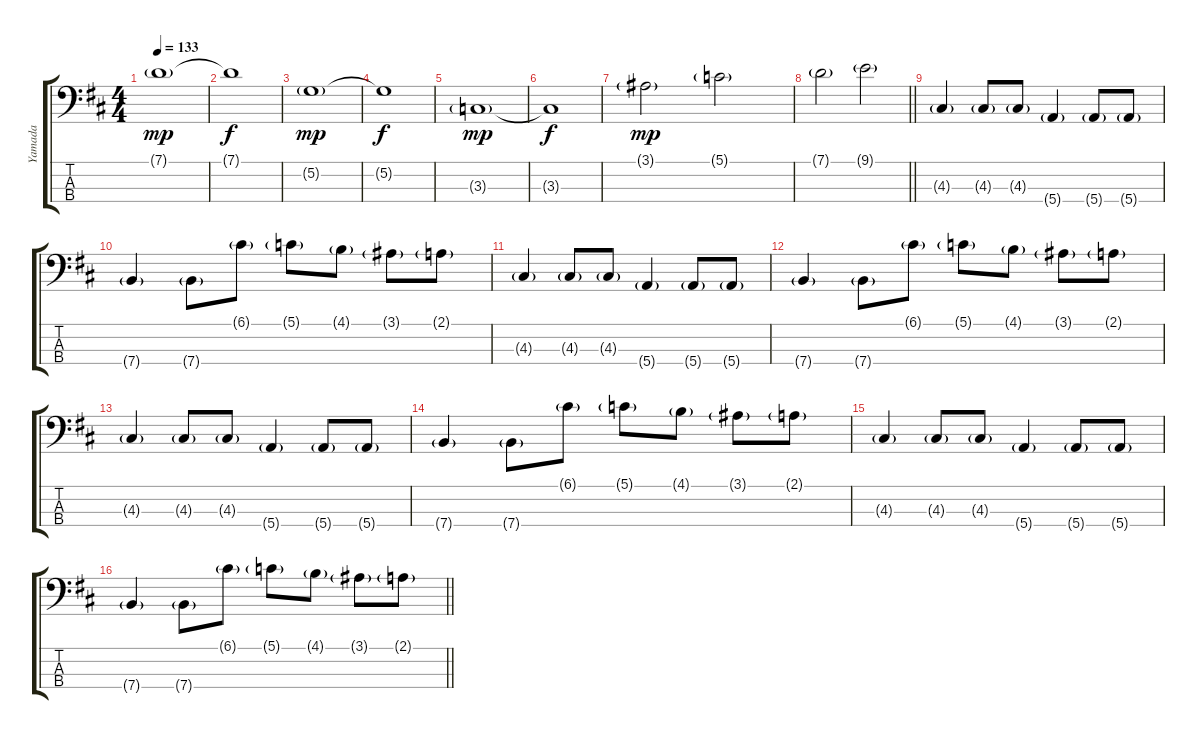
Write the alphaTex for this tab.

\track ("Yamada" "Yamada") {instrument electricbasspick}
\staff {score tabs}
\tuning (G2 D2 A1 E1) {hide}
\ts (4 4)
\tempo 133
\clef f4
\ks d
7.1{g}.1{dy mp} |
7.1{t}.1{dy f} |
5.2{g}.1{dy mp} |
5.2{t}.1{dy f} |
3.3{g}.1{dy mp} |
3.3{t}.1{dy f} |
3.1{g}.2{dy mp} 5.1{g}.2 |
\barLineRight lightlight
7.1{g}.2 9.1{g}.2 |
4.3{g}.4 4.3{g}.8 4.3{g}.8 5.4{g}.4 5.4{g}.8 5.4{g}.8 |
7.4{g}.4 7.4{g}.8 6.1{g}.8 5.1{g}.8 4.1{g}.8 3.1{g}.8 2.1{g}.8 |
4.3{g}.4 4.3{g}.8 4.3{g}.8 5.4{g}.4 5.4{g}.8 5.4{g}.8 |
7.4{g}.4 7.4{g}.8 6.1{g}.8 5.1{g}.8 4.1{g}.8 3.1{g}.8 2.1{g}.8 |
4.3{g}.4 4.3{g}.8 4.3{g}.8 5.4{g}.4 5.4{g}.8 5.4{g}.8 |
7.4{g}.4 7.4{g}.8 6.1{g}.8 5.1{g}.8 4.1{g}.8 3.1{g}.8 2.1{g}.8 |
4.3{g}.4 4.3{g}.8 4.3{g}.8 5.4{g}.4 5.4{g}.8 5.4{g}.8 |
\barLineRight lightlight
7.4{g}.4 7.4{g}.8 6.1{g}.8 5.1{g}.8 4.1{g}.8 3.1{g}.8 2.1{g}.8
